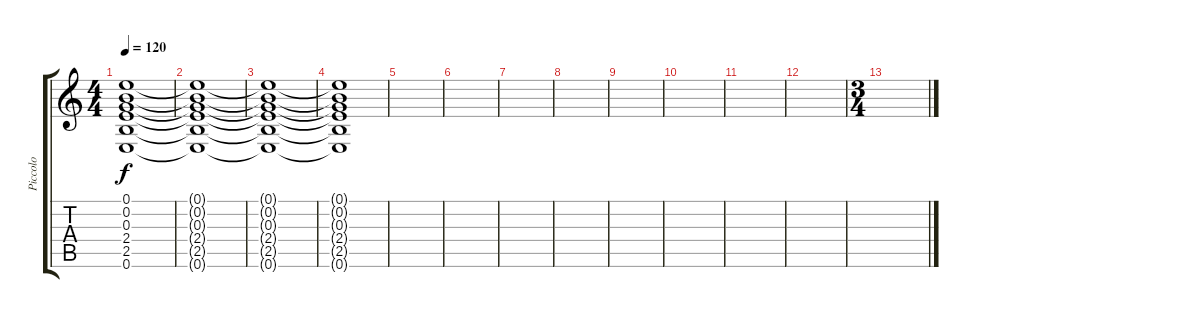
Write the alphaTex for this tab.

\track ("Piccolo" "Piccolo") {instrument piccolo}
\staff {score tabs}
\tuning (E5 B4 G4 D4 A3 E3) {hide}
\ts (4 4)
\tempo 120
\clef g2
\ks c
(0.1 0.2 0.3 2.4 2.5 0.6).1{dy f} |
(0.1{t} 0.2{t} 0.3{t} 2.4{t} 2.5{t} 0.6{t}).1 |
(0.1{t} 0.2{t} 0.3{t} 2.4{t} 2.5{t} 0.6{t}).1 |
(0.1{t} 0.2{t} 0.3{t} 2.4{t} 2.5{t} 0.6{t}).1 |
|
|
|
|
|
|
|
|
\ts (3 4)
